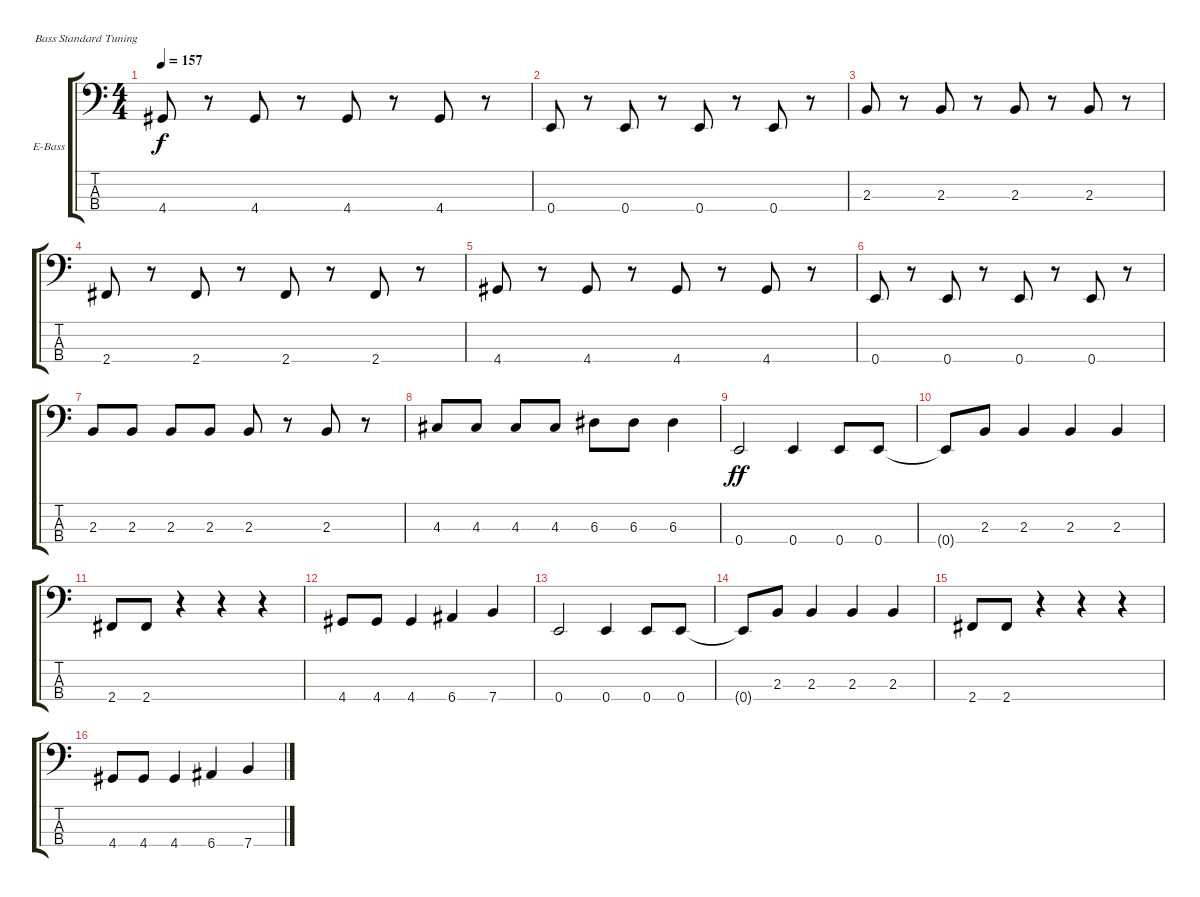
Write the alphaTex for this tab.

\defaultSystemsLayout 4
\bracketExtendMode groupsimilarinstruments
\firstSystemTrackNameOrientation horizontal
\otherSystemsTrackNameOrientation horizontal
\track ("Electric Bass" "E-Bass") {instrument electricbassfinger}
\staff {score tabs}
\tuning (G2 D2 A1 E1)
\ts (4 4)
\tempo 157
\clef f4
\scale
0.333333
\ks c
4.4.8{dy f} r.8 4.4.8 r.8 4.4.8 r.8 4.4.8 r.8 |
\scale
0.333333 0.4.8 r.8 0.4.8 r.8 0.4.8 r.8 0.4.8 r.8 |
\scale
0.333333 2.3.8 r.8 2.3.8 r.8 2.3.8 r.8 2.3.8 r.8 |
\scale
0.333333 2.4.8 r.8 2.4.8 r.8 2.4.8 r.8 2.4.8 r.8 |
\scale
0.333333 4.4.8 r.8 4.4.8 r.8 4.4.8 r.8 4.4.8 r.8 |
\scale
0.333333 0.4.8 r.8 0.4.8 r.8 0.4.8 r.8 0.4.8 r.8 |
\scale
0.333333 2.3.8 2.3.8 2.3.8 2.3.8 2.3.8 r.8 2.3.8 r.8 |
\scale
0.333333 4.3.8 4.3.8 4.3.8 4.3.8 6.3.8 6.3.8 6.3.4 |
\scale
0.333333 0.4.2{dy ff} 0.4.4 0.4.8 0.4.8 |
\scale
0.333333 0.4{t}.8 2.3.8 2.3.4 2.3.4 2.3.4 |
\scale
0.333333 2.4.8 2.4.8 r.4 r.4 r.4 |
\scale
0.333333 4.4.8 4.4.8 4.4.4 6.4.4 7.4.4 |
\scale
0.333333 0.4.2 0.4.4 0.4.8 0.4.8 |
\scale
0.333333 0.4{t}.8 2.3.8 2.3.4 2.3.4 2.3.4 |
\scale
0.333333 2.4.8 2.4.8 r.4 r.4 r.4 |
\scale
0.333333 4.4.8 4.4.8 4.4.4 6.4.4 7.4.4
